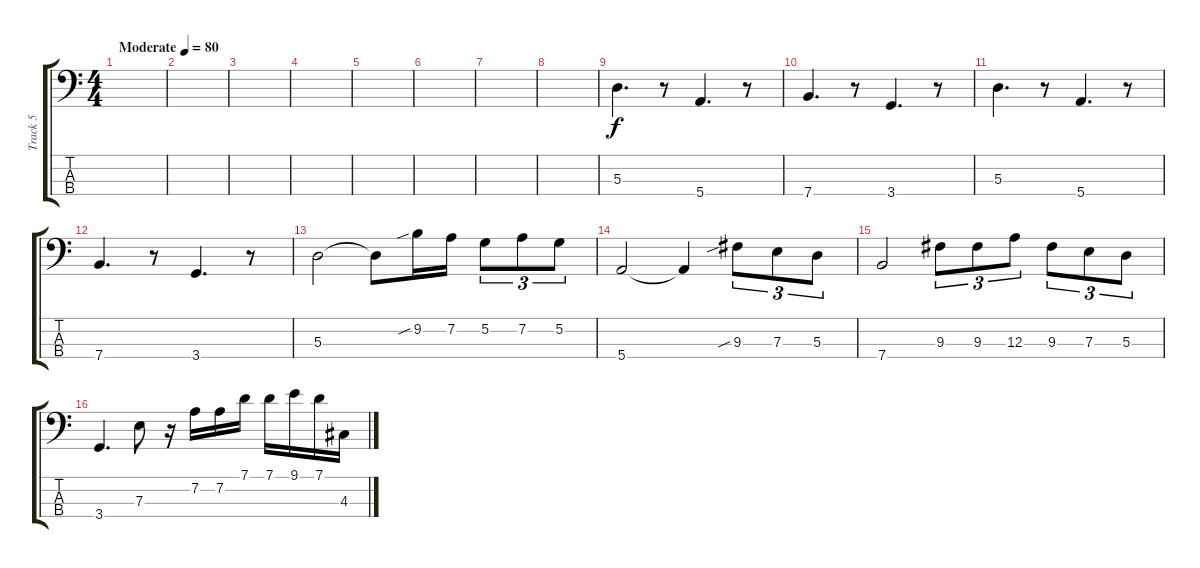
\track ("Track 5" "Track 5") {instrument electricbassfinger}
\staff {score tabs}
\tuning (G2 D2 A1 E1) {hide}
\ts (4 4)
\tempo (80 "Moderate")
\clef f4
\ks c
|
|
|
|
|
|
|
|
5.3.4{d} r.8 5.4.4{d} r.8 |
7.4.4{d} r.8 3.4.4{d} r.8 |
5.3.4{d} r.8 5.4.4{d} r.8 |
7.4.4{d} r.8 3.4.4{d} r.8 |
5.3.2 5.3{t}.8 9.2{sib}.16 7.2.16 5.2.8{tu (3 2)} 7.2.8{tu (3 2)} 5.2.8{tu (3 2)} |
5.4.2 5.4{t}.4 9.3{sib}.8{tu (3 2)} 7.3.8{tu (3 2)} 5.3.8{tu (3 2)} |
7.4.2 9.3.8{tu (3 2)} 9.3.8{tu (3 2)} 12.3.8{tu (3 2)} 9.3.8{tu (3 2)} 7.3.8{tu (3 2)} 5.3.8{tu (3 2)} |
3.4.4{d} 7.3.8 r.16 7.2.16 7.2.16 7.1.16 7.1.16 9.1.16 7.1.16 4.3.16
